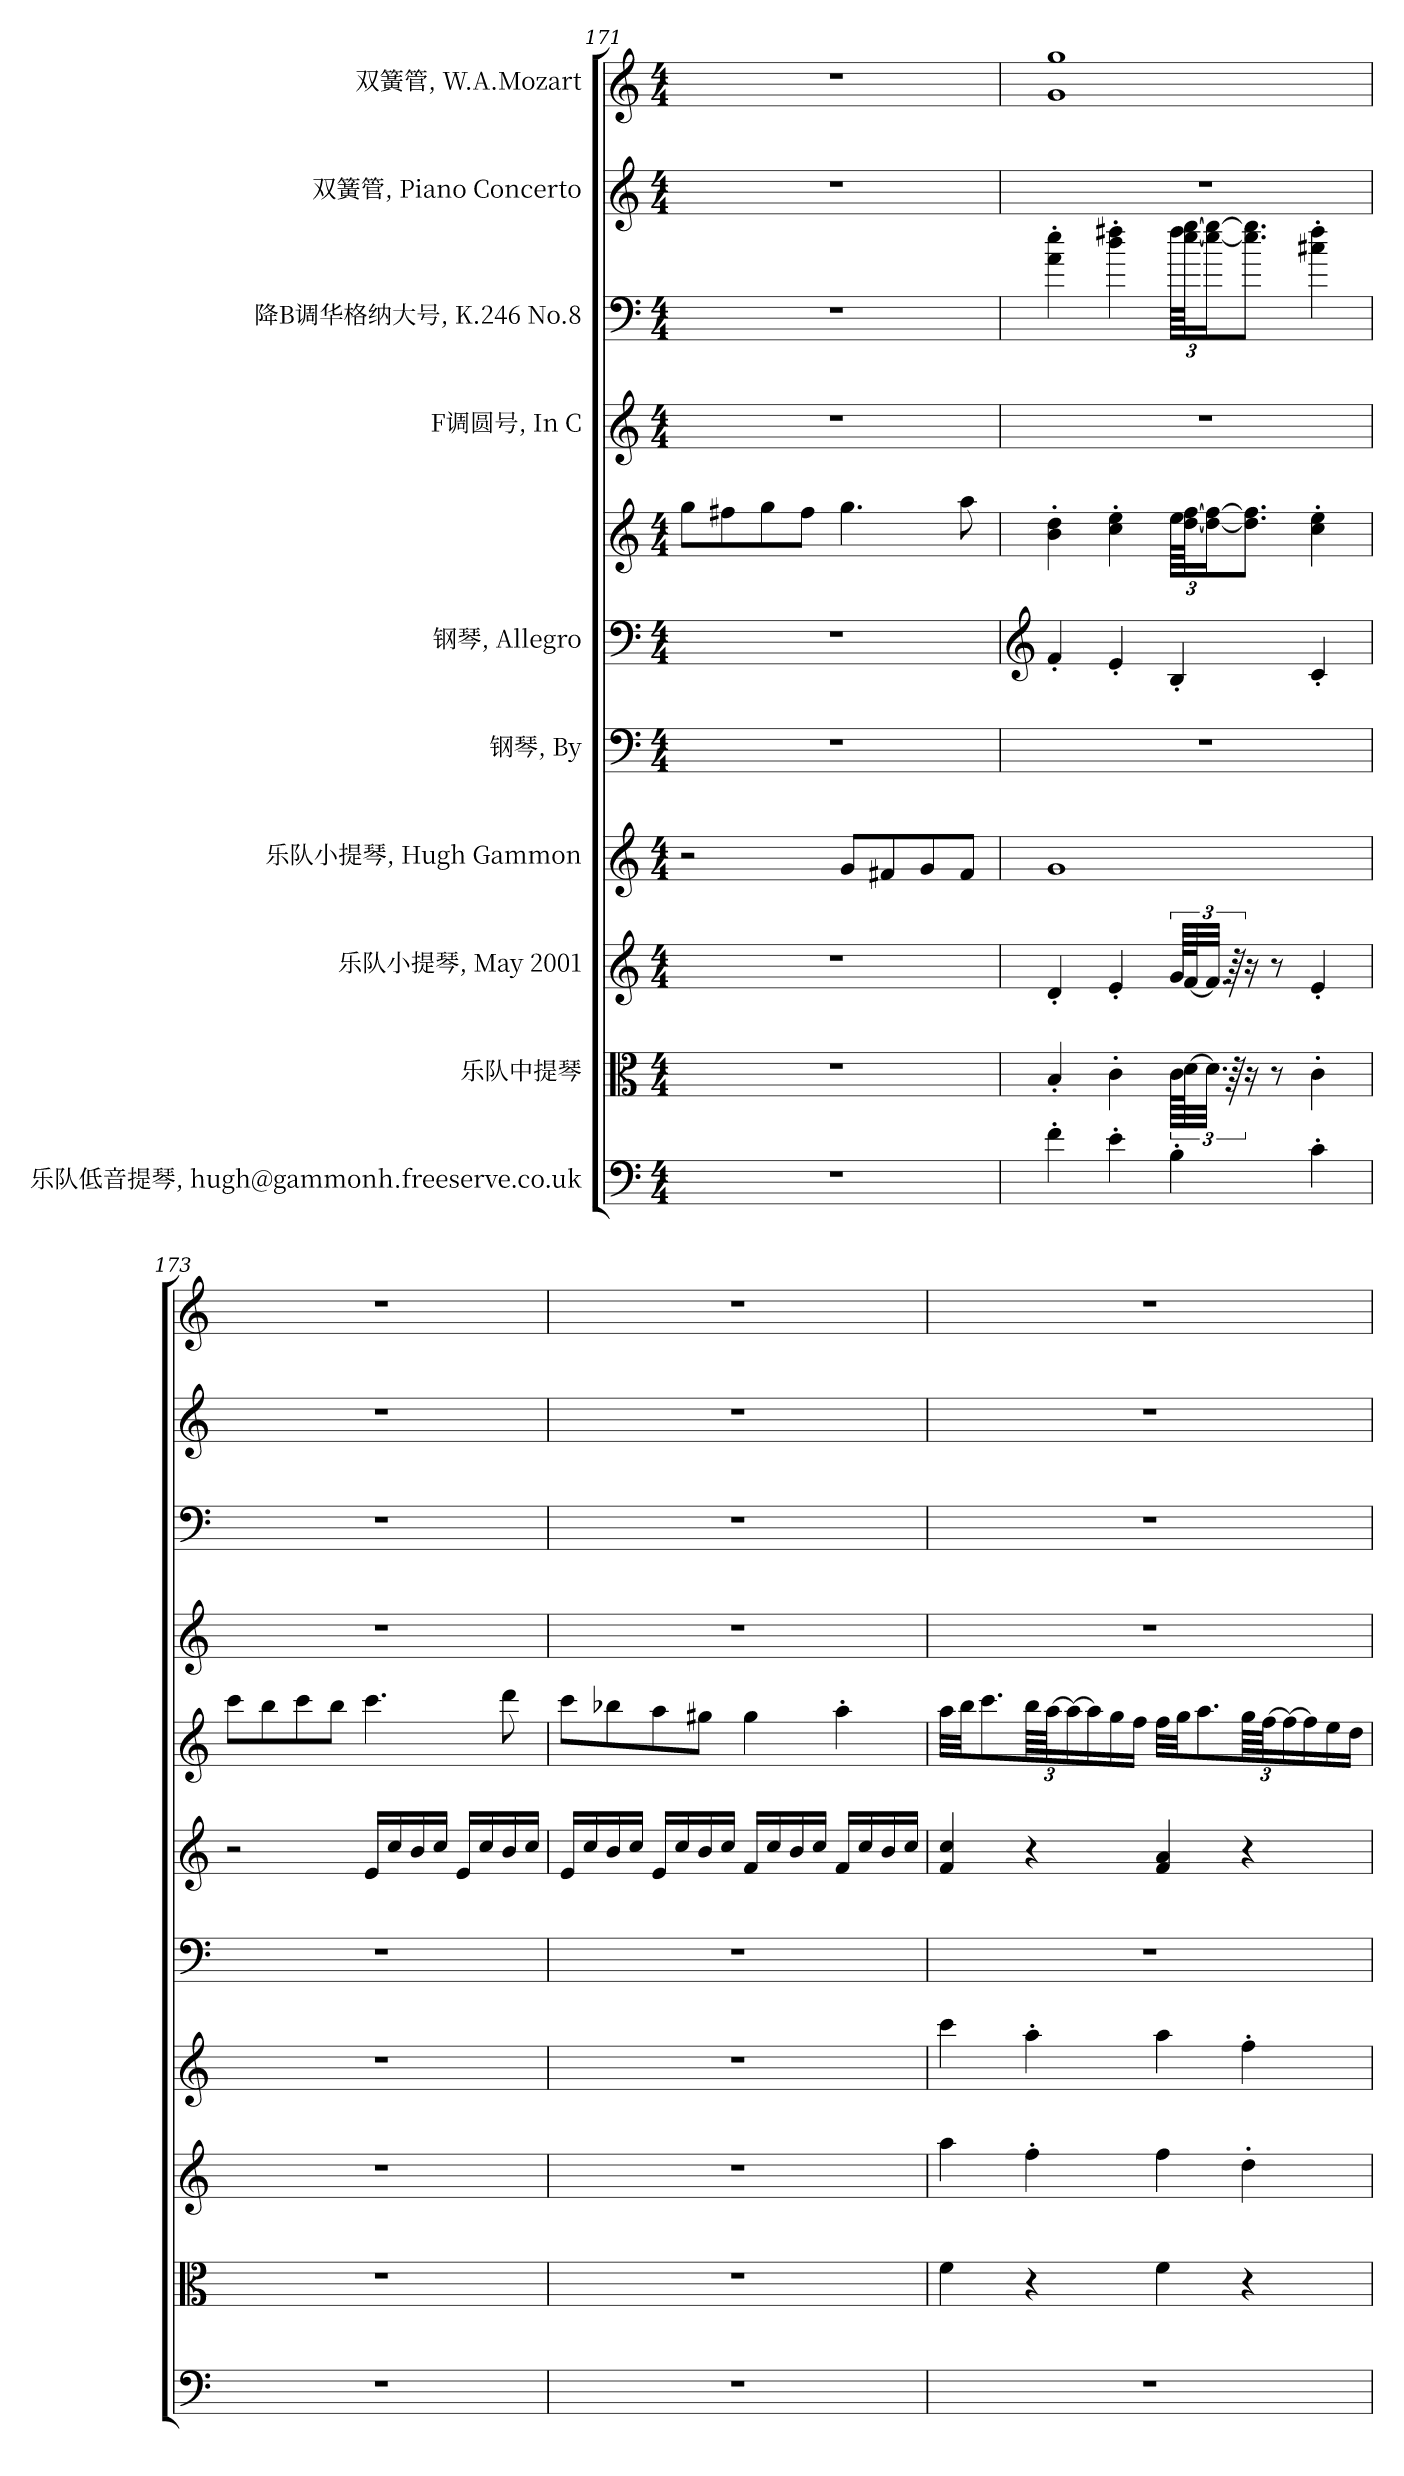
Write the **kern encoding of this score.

**kern	**kern	**kern	**kern	**kern	**kern	**kern	**kern	**kern	**kern	**kern
*part10	*part9	*part8	*part7	*part6	*part5	*part5	*part4	*part3	*part2	*part1
*staff11	*staff10	*staff9	*staff8	*staff7	*staff6	*staff5	*staff4	*staff3	*staff2	*staff1
*I"乐队低音提琴, hugh@gammonh.freeserve.co.uk	*I"乐队中提琴	*I"乐队小提琴, May 2001	*I"乐队小提琴, Hugh Gammon	*I"钢琴,       By	*I"钢琴, Allegro	*	*I"F调圆号, In C	*I"降B调华格纳大号, K.246 No.8	*I"双簧管, Piano Concerto	*I"双簧管, W.A.Mozart
!!LO:PB:g=z
*clefF4	*clefC3	*clefG2	*clefG2	*clefF4	*clefF4	*clefG2	*clefG2	*clefF4	*clefG2	*clefG2
*ITrd7c12	*	*	*	*	*	*	*ITrd4c7	*ITrd1c2	*	*
*k[]	*k[]	*k[]	*k[]	*k[]	*k[]	*k[]	*k[b-]	*k[b-e-]	*k[]	*k[]
*M4/4	*M4/4	*M4/4	*M4/4	*M4/4	*M4/4	*M4/4	*M4/4	*M4/4	*M4/4	*M4/4
=171	=171	=171	=171	=171	=171	=171	=171	=171	=171	=171
1r	1r	1r	2r	1r	1r	8gg\L	1r	1r	1r	1r
.	.	.	.	.	.	8ff#X\	.	.	.	.
.	.	.	.	.	.	8gg\	.	.	.	.
.	.	.	.	.	.	8ff#\J	.	.	.	.
.	.	.	8g/L	.	.	4.gg\	.	.	.	.
.	.	.	8f#X/	.	.	.	.	.	.	.
.	.	.	8g/	.	.	.	.	.	.	.
.	.	.	8f#/J	.	.	8aa\	.	.	.	.
=172	=172	=172	=172	=172	=172	=172	=172	=172	=172	=172
*	*	*	*	*	*clefG2	*	*	*	*	*
4F'\	4B'/	4d'/	1g	1r	4f'/	4b\' 4dd\'	1r	4g\' 4dd\'	1r	1g 1gg
4E'\	4c'\	4e'/	.	.	4e'/	4cc\' 4ee\'	.	4cc\' 4een\'	.	.
*	*	*	*	*	*	*Xbrackettup	*	*Xbrackettup	*	*
4BB'\	96c\LLLL	96g/LLLL	.	.	4B'/	96ee\LLLL	.	96ee\LLLL	.	.
.	[96d\J	[96f/J	.	.	.	[96dd\ [96ff\JJ	.	[96dd\ [96ff\JJ	.	.
.	48.d\JJJ]	48.f/JJJ]	.	.	.	24dd\_ 24ff\_J	.	24dd\_ 24ff\_J	.	.
.	96r	96r	.	.	.	.	.	.	.	.
.	16r	16r	.	.	.	8.dd\] 8.ff\]J	.	8.dd\] 8.ff\]J	.	.
.	8r	8r	.	.	.	.	.	.	.	.
4C'\	4c'\	4e'/	.	.	4c'/	4cc\' 4ee\'	.	4bn\' 4ee\'	.	.
=173	=173	=173	=173	=173	=173	=173	=173	=173	=173	=173
1r	1r	1r	1r	1r	2r	8ccc\L	1r	1r	1r	1r
.	.	.	.	.	.	8bb\	.	.	.	.
.	.	.	.	.	.	8ccc\	.	.	.	.
.	.	.	.	.	.	8bb\J	.	.	.	.
.	.	.	.	.	16e/LL	4.ccc\	.	.	.	.
.	.	.	.	.	16cc/	.	.	.	.	.
.	.	.	.	.	16b/	.	.	.	.	.
.	.	.	.	.	16cc/JJ	.	.	.	.	.
.	.	.	.	.	16e/LL	.	.	.	.	.
.	.	.	.	.	16cc/	.	.	.	.	.
.	.	.	.	.	16b/	8ddd\	.	.	.	.
.	.	.	.	.	16cc/JJ	.	.	.	.	.
!!LO:PB:g=z
=174	=174	=174	=174	=174	=174	=174	=174	=174	=174	=174
1r	1r	1r	1r	1r	16e/LL	8ccc\L	1r	1r	1r	1r
.	.	.	.	.	16cc/	.	.	.	.	.
.	.	.	.	.	16b/	8bb-X\	.	.	.	.
.	.	.	.	.	16cc/JJ	.	.	.	.	.
.	.	.	.	.	16e/LL	8aa\	.	.	.	.
.	.	.	.	.	16cc/	.	.	.	.	.
.	.	.	.	.	16b/	8gg#X\J	.	.	.	.
.	.	.	.	.	16cc/JJ	.	.	.	.	.
.	.	.	.	.	16f/LL	4gg#\	.	.	.	.
.	.	.	.	.	16cc/	.	.	.	.	.
.	.	.	.	.	16b/	.	.	.	.	.
.	.	.	.	.	16cc/JJ	.	.	.	.	.
.	.	.	.	.	16f/LL	4aa'\	.	.	.	.
.	.	.	.	.	16cc/	.	.	.	.	.
.	.	.	.	.	16b/	.	.	.	.	.
.	.	.	.	.	16cc/JJ	.	.	.	.	.
=175	=175	=175	=175	=175	=175	=175	=175	=175	=175	=175
1r	4f\	4aa\	4ccc\	1r	4f/ 4cc/	32aa\LLL	1r	1r	1r	1r
.	.	.	.	.	.	32bb\JJ	.	.	.	.
.	.	.	.	.	.	8.ccc\	.	.	.	.
.	4r	4ff'\	4aa'\	.	4r	96bb\LLL	.	.	.	.
.	.	.	.	.	.	[96aa\JJ	.	.	.	.
.	.	.	.	.	.	24aa\_	.	.	.	.
.	.	.	.	.	.	16aa\]	.	.	.	.
.	.	.	.	.	.	16gg\	.	.	.	.
.	.	.	.	.	.	16ff\JJ	.	.	.	.
.	4f\	4ff\	4aa\	.	4f/ 4a/	32ff\LLL	.	.	.	.
.	.	.	.	.	.	32gg\JJ	.	.	.	.
.	.	.	.	.	.	8.aa\	.	.	.	.
.	4r	4dd'\	4ff'\	.	4r	96gg\LLL	.	.	.	.
.	.	.	.	.	.	[96ff\JJ	.	.	.	.
.	.	.	.	.	.	24ff\_	.	.	.	.
.	.	.	.	.	.	16ff\]	.	.	.	.
.	.	.	.	.	.	16ee\	.	.	.	.
.	.	.	.	.	.	16dd\JJ	.	.	.	.
=	=	=	=	=	=	=	=	=	=	=
*-	*-	*-	*-	*-	*-	*-	*-	*-	*-	*-
